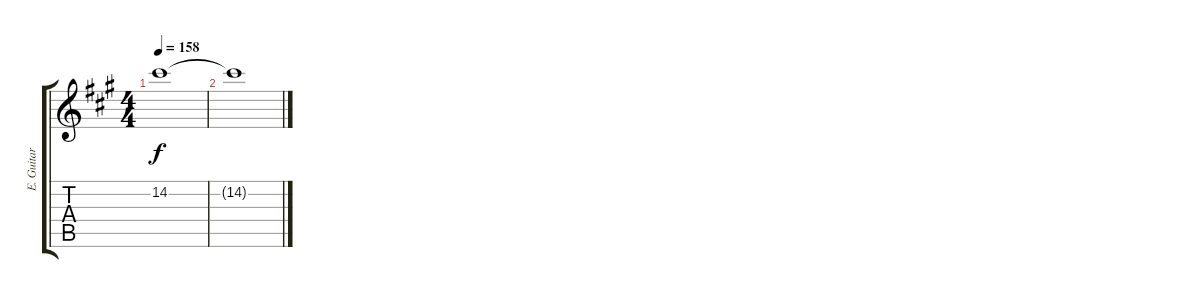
\track ("E. Guitar III" "E. Guitar ") {instrument overdrivenguitar}
\staff {score tabs}
\tuning (E4 B3 G3 D3 A2 E2) {hide}
\ts (4 4)
\tempo 158
\clef g2
\ks a
14.2{t}.1{dy f} |
14.2{t}.1
